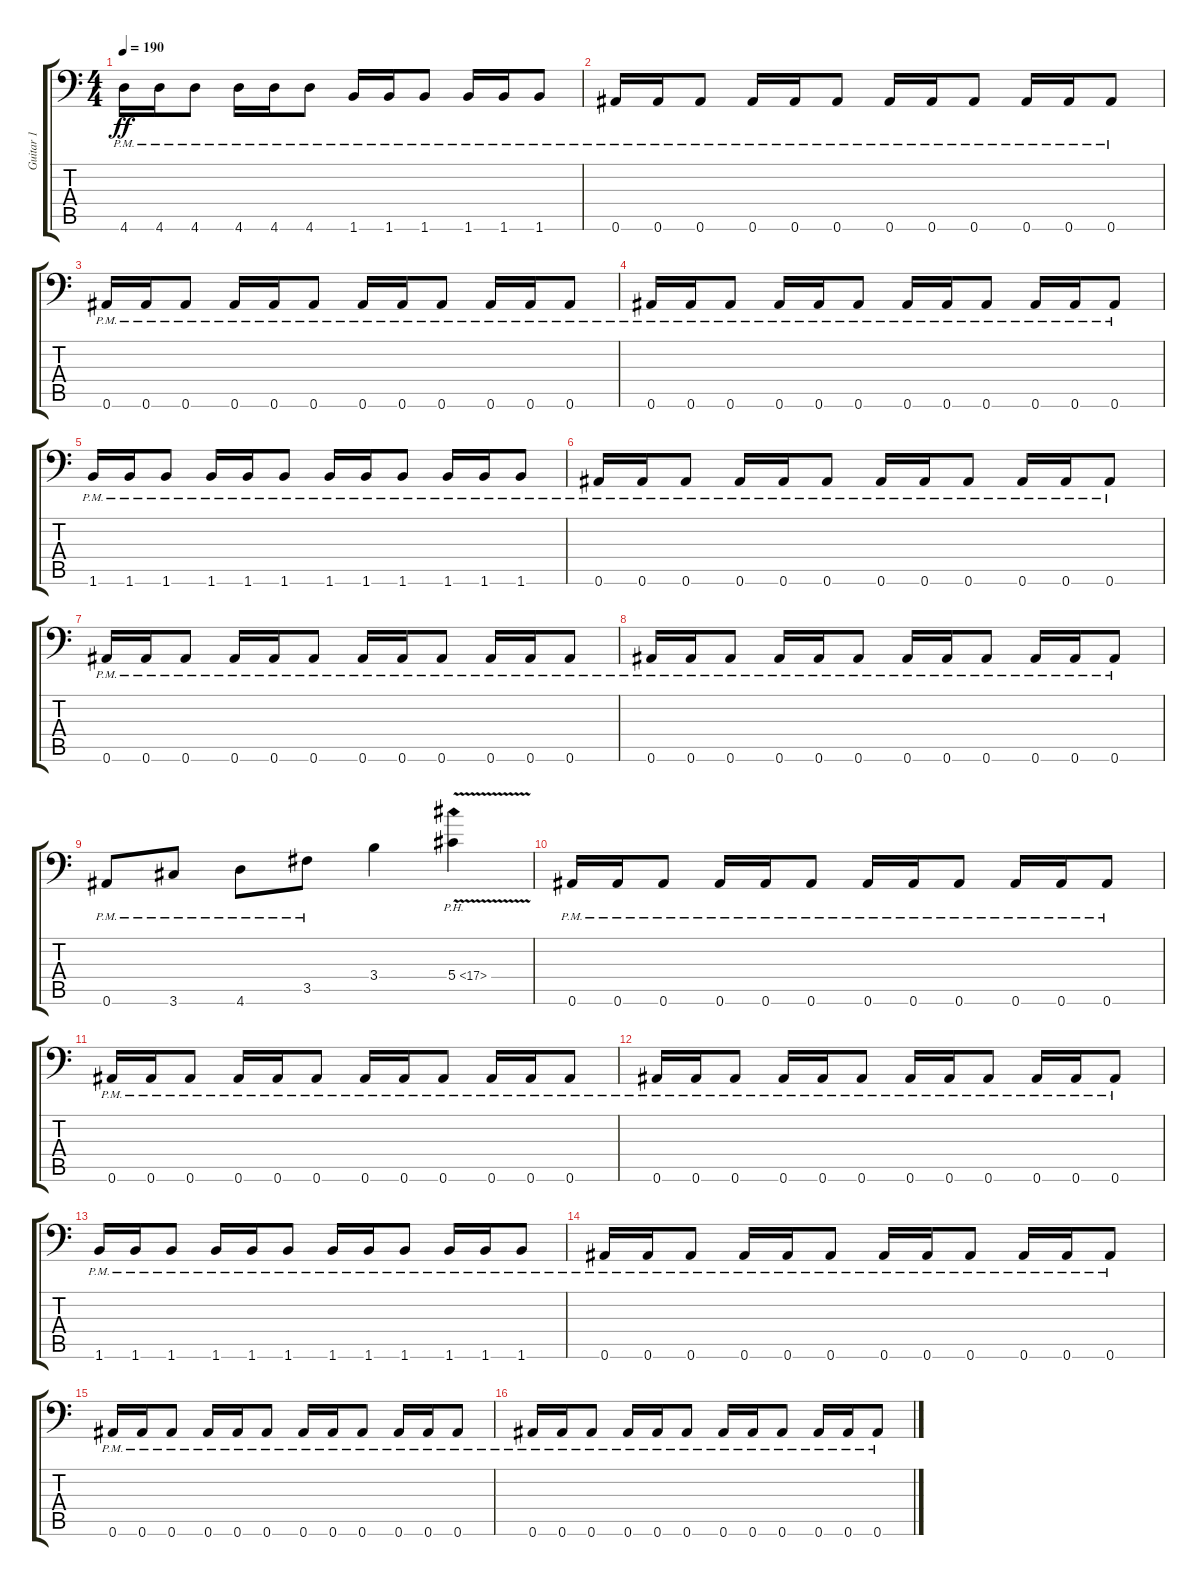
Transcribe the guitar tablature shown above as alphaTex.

\track ("Guitar 1" "Guitar 1") {instrument distortionguitar}
\staff {score tabs}
\tuning (Bb3 F3 Db3 Ab2 Eb2 Bb1) {hide}
\ts (4 4)
\tempo 190
\clef f4
\ks c
4.6{pm}.16{dy ff} 4.6{pm}.16 4.6{pm}.8 4.6{pm}.16 4.6{pm}.16 4.6{pm}.8 1.6{pm}.16 1.6{pm}.16 1.6{pm}.8 1.6{pm}.16 1.6{pm}.16 1.6{pm}.8 |
0.6{pm}.16 0.6{pm}.16 0.6{pm}.8 0.6{pm}.16 0.6{pm}.16 0.6{pm}.8 0.6{pm}.16 0.6{pm}.16 0.6{pm}.8 0.6{pm}.16 0.6{pm}.16 0.6{pm}.8 |
0.6{pm}.16 0.6{pm}.16 0.6{pm}.8 0.6{pm}.16 0.6{pm}.16 0.6{pm}.8 0.6{pm}.16 0.6{pm}.16 0.6{pm}.8 0.6{pm}.16 0.6{pm}.16 0.6{pm}.8 |
0.6{pm}.16 0.6{pm}.16 0.6{pm}.8 0.6{pm}.16 0.6{pm}.16 0.6{pm}.8 0.6{pm}.16 0.6{pm}.16 0.6{pm}.8 0.6{pm}.16 0.6{pm}.16 0.6{pm}.8 |
1.6{pm}.16 1.6{pm}.16 1.6{pm}.8 1.6{pm}.16 1.6{pm}.16 1.6{pm}.8 1.6{pm}.16 1.6{pm}.16 1.6{pm}.8 1.6{pm}.16 1.6{pm}.16 1.6{pm}.8 |
0.6{pm}.16 0.6{pm}.16 0.6{pm}.8 0.6{pm}.16 0.6{pm}.16 0.6{pm}.8 0.6{pm}.16 0.6{pm}.16 0.6{pm}.8 0.6{pm}.16 0.6{pm}.16 0.6{pm}.8 |
0.6{pm}.16 0.6{pm}.16 0.6{pm}.8 0.6{pm}.16 0.6{pm}.16 0.6{pm}.8 0.6{pm}.16 0.6{pm}.16 0.6{pm}.8 0.6{pm}.16 0.6{pm}.16 0.6{pm}.8 |
0.6{pm}.16 0.6{pm}.16 0.6{pm}.8 0.6{pm}.16 0.6{pm}.16 0.6{pm}.8 0.6{pm}.16 0.6{pm}.16 0.6{pm}.8 0.6{pm}.16 0.6{pm}.16 0.6{pm}.8 |
0.6{pm}.8 3.6{pm}.8 4.6{pm}.8 3.5{pm}.8 3.4.4 5.4{ph 12 v}.4{instrument guitarharmonics} |
0.6{pm}.16{instrument distortionguitar} 0.6{pm}.16 0.6{pm}.8 0.6{pm}.16 0.6{pm}.16 0.6{pm}.8 0.6{pm}.16 0.6{pm}.16 0.6{pm}.8 0.6{pm}.16 0.6{pm}.16 0.6{pm}.8 |
0.6{pm}.16 0.6{pm}.16 0.6{pm}.8 0.6{pm}.16 0.6{pm}.16 0.6{pm}.8 0.6{pm}.16 0.6{pm}.16 0.6{pm}.8 0.6{pm}.16 0.6{pm}.16 0.6{pm}.8 |
0.6{pm}.16 0.6{pm}.16 0.6{pm}.8 0.6{pm}.16 0.6{pm}.16 0.6{pm}.8 0.6{pm}.16 0.6{pm}.16 0.6{pm}.8 0.6{pm}.16 0.6{pm}.16 0.6{pm}.8 |
1.6{pm}.16 1.6{pm}.16 1.6{pm}.8 1.6{pm}.16 1.6{pm}.16 1.6{pm}.8 1.6{pm}.16 1.6{pm}.16 1.6{pm}.8 1.6{pm}.16 1.6{pm}.16 1.6{pm}.8 |
0.6{pm}.16 0.6{pm}.16 0.6{pm}.8 0.6{pm}.16 0.6{pm}.16 0.6{pm}.8 0.6{pm}.16 0.6{pm}.16 0.6{pm}.8 0.6{pm}.16 0.6{pm}.16 0.6{pm}.8 |
0.6{pm}.16 0.6{pm}.16 0.6{pm}.8 0.6{pm}.16 0.6{pm}.16 0.6{pm}.8 0.6{pm}.16 0.6{pm}.16 0.6{pm}.8 0.6{pm}.16 0.6{pm}.16 0.6{pm}.8 |
0.6{pm}.16 0.6{pm}.16 0.6{pm}.8 0.6{pm}.16 0.6{pm}.16 0.6{pm}.8 0.6{pm}.16 0.6{pm}.16 0.6{pm}.8 0.6{pm}.16 0.6{pm}.16 0.6{pm}.8
